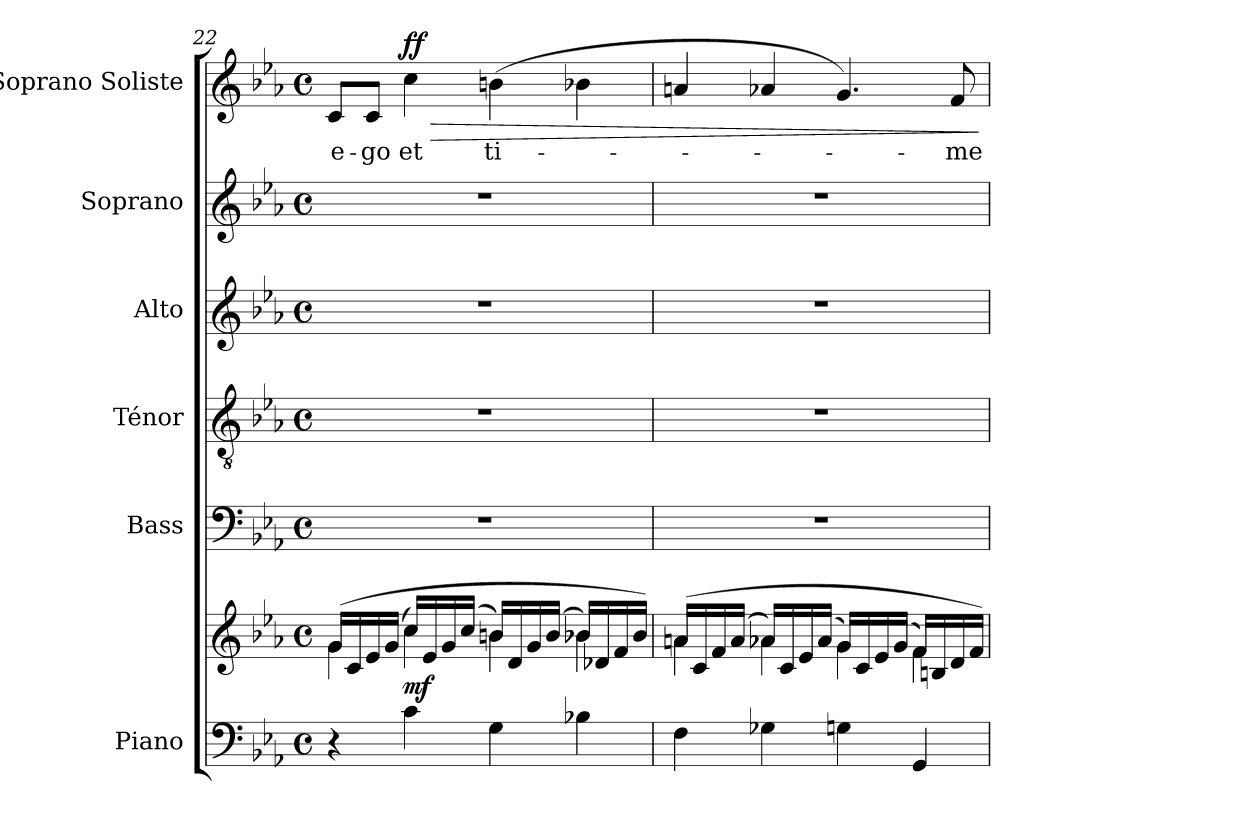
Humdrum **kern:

**kern	**kern	**dynam	**kern	**kern	**kern	**kern	**kern	**text	**dynam
*part6	*part6	*part6	*part5	*part4	*part3	*part2	*part1	*part1	*part1
*staff7	*staff6	*staff6/7	*staff5	*staff4	*staff3	*staff2	*staff1	*staff1	*staff1
*I"Piano	*	*	*I"Bass	*I"Ténor	*I"Alto	*I"Soprano	*I"Soprano Soliste	*	*
*I'Pno.	*	*	*I'B.	*I'T.	*I'A.	*I'S.	*	*	*
!!LO:LB:g=z
*clefF4	*clefG2	*	*clefF4	*clefGv2	*clefG2	*clefG2	*clefG2	*	*
*k[b-e-a-]	*k[b-e-a-]	*	*k[b-e-a-]	*k[b-e-a-]	*k[b-e-a-]	*k[b-e-a-]	*k[b-e-a-]	*	*
*M4/4	*M4/4	*	*M4/4	*M4/4	*M4/4	*M4/4	*M4/4	*	*
*met(c)	*met(c)	*	*met(c)	*met(c)	*met(c)	*met(c)	*met(c)	*	*
=22	=22	=22	=22	=22	=22	=22	=22	=22	=22
*	*^	*	*	*	*	*	*	*	*
4r	(>16g/LL	4g\	.	1r	1r	1r	1r	8c/L	e-	.
.	16c/	.	.	.	.	.	.	.	.	.
.	16e-/	.	.	.	.	.	.	8c/J	-go	.
.	(16g/JJ	.	.	.	.	.	.	.	.	.
!	!	!	!LO:DY:a=2	!	!	!	!	!	!	!LO:HP:b
!	!	!	!	!	!	!	!	!	!	!LO:DY:n=1:a
4c\	16cc/LL)	4cc\	mf	.	.	.	.	4cc\	et	> ff
.	16e-/	.	.	.	.	.	.	.	.	.
.	16g/	.	.	.	.	.	.	.	.	.
.	(16cc/JJ	.	.	.	.	.	.	.	.	.
4G\	16bn/LL)	4b\	.	.	.	.	.	(4bn\	ti-	.
.	16d/	.	.	.	.	.	.	.	.	.
.	16g/	.	.	.	.	.	.	.	.	.
.	(16b/JJ	.	.	.	.	.	.	.	.	.
4B-X\	16b-X/LL)	4b-\	.	.	.	.	.	4b-X\	.	.
.	16d-X/	.	.	.	.	.	.	.	.	.
.	16f/	.	.	.	.	.	.	.	.	.
.	16b-/JJ)	.	.	.	.	.	.	.	.	.
=23	=23	=23	=23	=23	=23	=23	=23	=23	=23	=23
4F\	(>16an/LL	4a\	.	1r	1r	1r	1r	4an/	.	.
.	16c/	.	.	.	.	.	.	.	.	.
.	16f/	.	.	.	.	.	.	.	.	.
.	(16a/JJ	.	.	.	.	.	.	.	.	.
4G-X\	16a-X/LL)	4a-\	.	.	.	.	.	4a-X/	.	.
.	16c/	.	.	.	.	.	.	.	.	.
.	16e-/	.	.	.	.	.	.	.	.	.
.	(16a-/JJ	.	.	.	.	.	.	.	.	.
4Gn\	16g/LL)	4g\	.	.	.	.	.	4.g/)	.	.
.	16c/	.	.	.	.	.	.	.	.	.
.	16e-/	.	.	.	.	.	.	.	.	.
.	(16g/JJ	.	.	.	.	.	.	.	.	.
4GG/	16f/LL)	4f\	.	.	.	.	.	.	.	.
.	16Bn/	.	.	.	.	.	.	.	.	.
.	16d/	.	.	.	.	.	.	8f/	-me-	.
.	16f/JJ)	.	.	.	.	.	.	.	.	.
*	*v	*v	*	*	*	*	*	*	*	*
.	.	.	.	.	.	.	.	.	]
=	=	=	=	=	=	=	=	=	=
*-	*-	*-	*-	*-	*-	*-	*-	*-	*-
